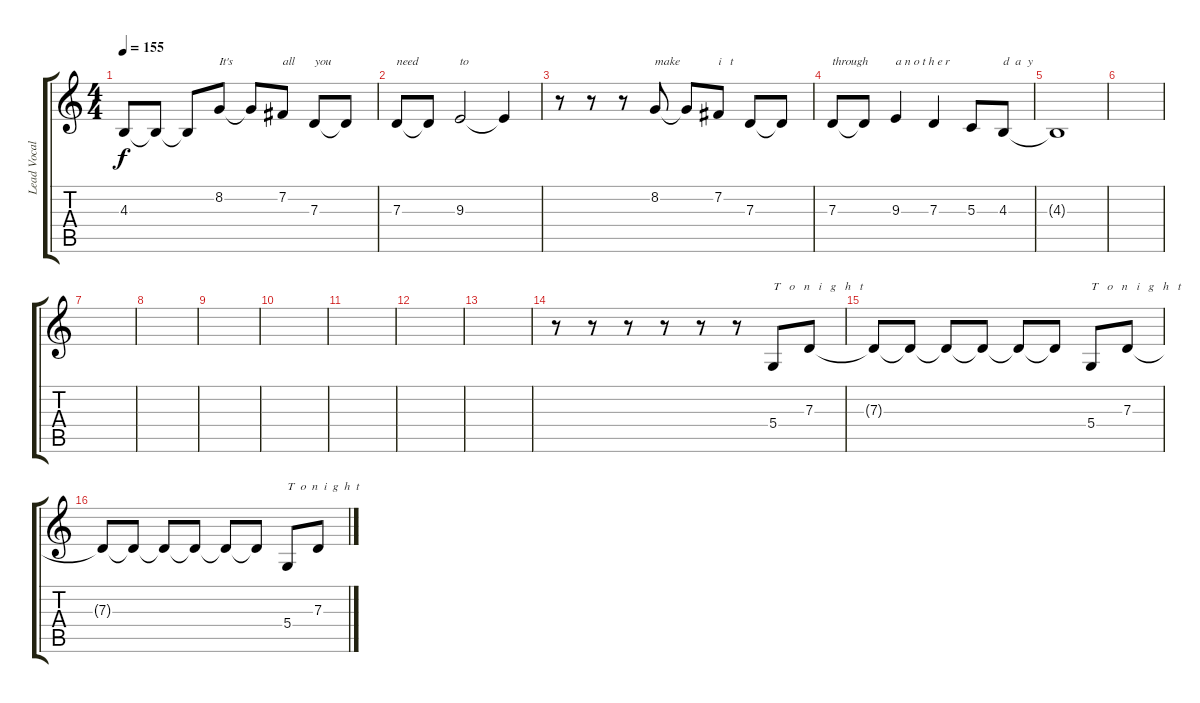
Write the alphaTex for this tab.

\track ("Lead Vocal" "Lead Vocal") {instrument oboe}
\staff {score tabs}
\tuning (E4 B3 G3 D3 A2 E2) {hide}
\ts (4 4)
\tempo 155
\clef g2
\ks c
4.3{t}.8{dy f} 4.3{t}.8 4.3{t}.8 8.2.8{txt "It's"} 8.2{t}.8 7.2.8{txt "all"} 7.3.8{txt "you"} 7.3{t}.8 |
7.3.8{txt "need"} 7.3{t}.8 9.3.2{txt "to"} 9.3{t}.4 |
r.8 r.8 r.8 8.2.8{txt "make"} 8.2{t}.8 7.2.8{txt "i   t"} 7.3.8 7.3{t}.8 |
7.3.8{txt "through"} 7.3{t}.8 9.3.4{txt "a n o t h e r"} 7.3.4 5.3.8 4.3.8{txt "d  a  y"} |
4.3{t}.1 |
|
|
|
|
|
|
|
|
r.8 r.8 r.8 r.8 r.8 r.8 5.4.8{txt "T   o   n   i   g   h   t "} 7.3.8 |
7.3{t}.8 7.3{t}.8 7.3{t}.8 7.3{t}.8 7.3{t}.8 7.3{t}.8 5.4.8{txt "T   o   n   i   g   h   t"} 7.3.8 |
7.3{t}.8 7.3{t}.8 7.3{t}.8 7.3{t}.8 7.3{t}.8 7.3{t}.8 5.4.8{txt "T  o  n  i  g  h  t"} 7.3.8
